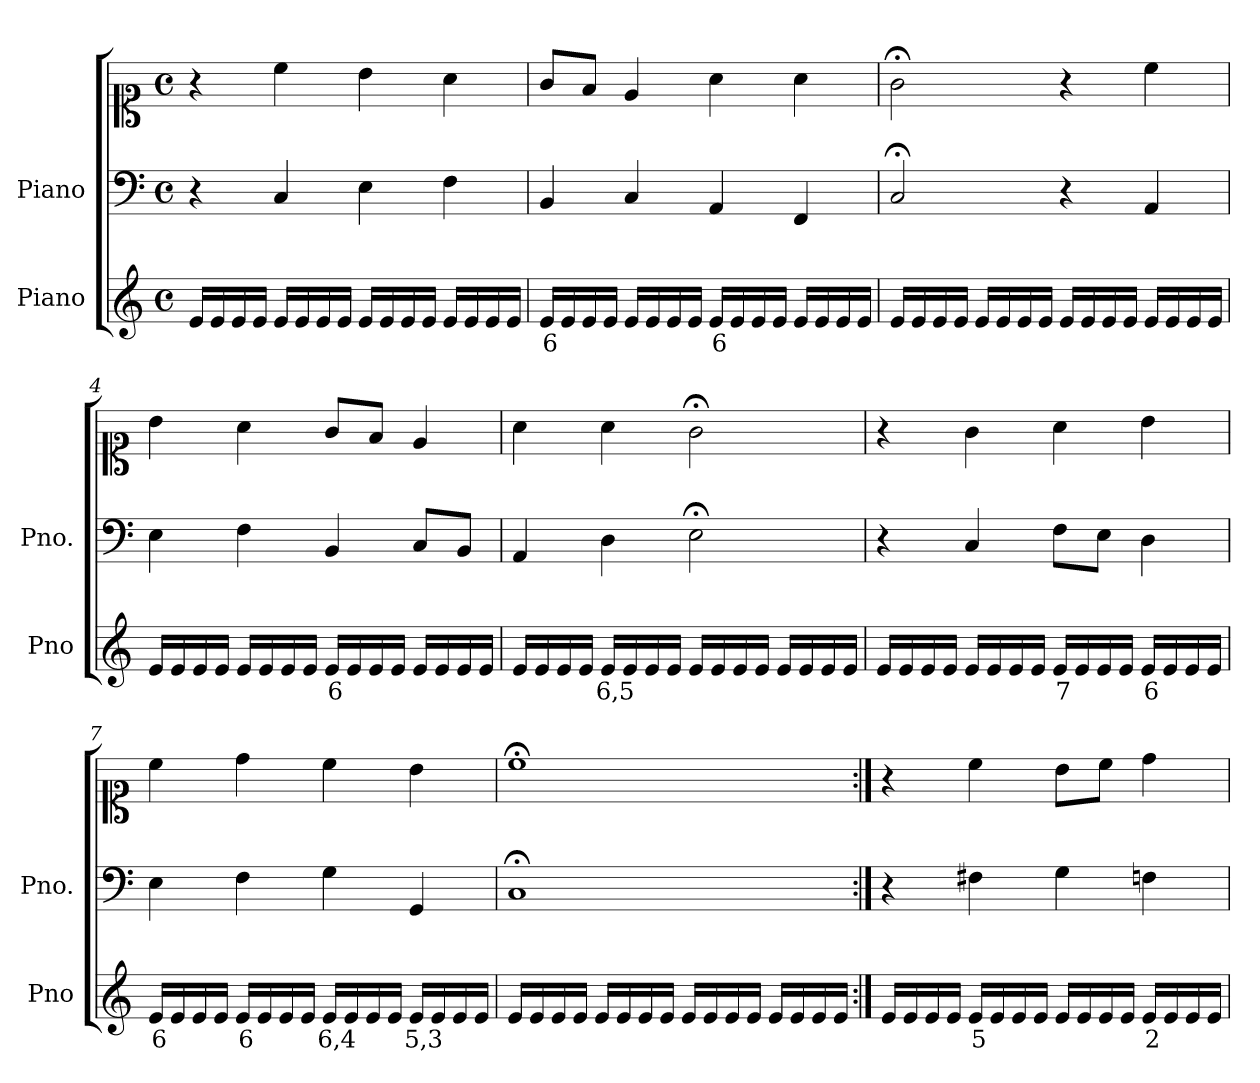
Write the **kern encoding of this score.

**kern	**text	**kern	**kern
*part2	*part2	*part1	*part1
*staff3	*staff3	*staff2	*staff1
*I"Piano	*	*I"Piano	*
*I'Pno	*	*I'Pno.	*
*clefG2	*	*clefF4	*clefC1
*k[]	*	*k[]	*k[]
*M4/4	*	*M4/4	*M4/4
*met(c)	*	*met(c)	*met(c)
=1	=1	=1	=1
16e/LL	.	4r	4r
16e/	.	.	.
16e/	.	.	.
16e/JJ	.	.	.
16e/LL	.	4C/	4cc\
16e/	.	.	.
16e/	.	.	.
16e/JJ	.	.	.
16e/LL	.	4E\	4b\
16e/	.	.	.
16e/	.	.	.
16e/JJ	.	.	.
16e/LL	.	4F\	4a\
16e/	.	.	.
16e/	.	.	.
16e/JJ	.	.	.
=2	=2	=2	=2
!	!LO:LY:b	!	!
16e/LL	6	4BB/	8g/L
16e/	.	.	.
16e/	.	.	8f/J
16e/JJ	.	.	.
16e/LL	.	4C/	4e/
16e/	.	.	.
16e/	.	.	.
16e/JJ	.	.	.
!	!LO:LY:b	!	!
16e/LL	6	4AA/	4a\
16e/	.	.	.
16e/	.	.	.
16e/JJ	.	.	.
16e/LL	.	4FF/	4a\
16e/	.	.	.
16e/	.	.	.
16e/JJ	.	.	.
=3	=3	=3	=3
16e/LL	.	2C;</	2g;<\
16e/	.	.	.
16e/	.	.	.
16e/JJ	.	.	.
16e/LL	.	.	.
16e/	.	.	.
16e/	.	.	.
16e/JJ	.	.	.
16e/LL	.	4r	4r
16e/	.	.	.
16e/	.	.	.
16e/JJ	.	.	.
16e/LL	.	4AA/	4cc\
16e/	.	.	.
16e/	.	.	.
16e/JJ	.	.	.
=4	=4	=4	=4
16e/LL	.	4E\	4b\
16e/	.	.	.
16e/	.	.	.
16e/JJ	.	.	.
16e/LL	.	4F\	4a\
16e/	.	.	.
16e/	.	.	.
16e/JJ	.	.	.
!	!LO:LY:b	!	!
16e/LL	6	4BB/	8g/L
16e/	.	.	.
16e/	.	.	8f/J
16e/JJ	.	.	.
16e/LL	.	8C/L	4e/
16e/	.	.	.
!	!LO:LY:b	!	!
16e/	_	8BB/J	.
16e/JJ	.	.	.
=5	=5	=5	=5
16e/LL	.	4AA/	4a\
16e/	.	.	.
16e/	.	.	.
16e/JJ	.	.	.
!	!LO:LY:b	!	!
16e/LL	6,5	4D\	4a\
16e/	.	.	.
16e/	.	.	.
16e/JJ	.	.	.
16e/LL	.	2E;<\	2g;<\
16e/	.	.	.
16e/	.	.	.
16e/JJ	.	.	.
16e/LL	.	.	.
16e/	.	.	.
16e/	.	.	.
16e/JJ	.	.	.
=6	=6	=6	=6
16e/LL	.	4r	4r
16e/	.	.	.
16e/	.	.	.
16e/JJ	.	.	.
16e/LL	.	4C/	4g\
16e/	.	.	.
16e/	.	.	.
16e/JJ	.	.	.
!	!LO:LY:b	!	!
16e/LL	7	8F\L	4a\
16e/	.	.	.
!	!LO:LY:b	!	!
16e/	_	8E\J	.
16e/JJ	.	.	.
!	!LO:LY:b	!	!
16e/LL	6	4D\	4b\
16e/	.	.	.
16e/	.	.	.
16e/JJ	.	.	.
=7	=7	=7	=7
!	!LO:LY:b	!	!
16e/LL	6	4E\	4cc\
16e/	.	.	.
16e/	.	.	.
16e/JJ	.	.	.
!	!LO:LY:b	!	!
16e/LL	6	4F\	4dd\
16e/	.	.	.
16e/	.	.	.
16e/JJ	.	.	.
!	!LO:LY:b	!	!
16e/LL	6,4	4G\	4cc\
16e/	.	.	.
16e/	.	.	.
16e/JJ	.	.	.
!	!LO:LY:b	!	!
16e/LL	5,3	4GG/	4b\
16e/	.	.	.
16e/	.	.	.
16e/JJ	.	.	.
=8	=8	=8	=8
16e/LL	.	1C;<	1cc;<
16e/	.	.	.
16e/	.	.	.
16e/JJ	.	.	.
16e/LL	.	.	.
16e/	.	.	.
16e/	.	.	.
16e/JJ	.	.	.
16e/LL	.	.	.
16e/	.	.	.
16e/	.	.	.
16e/JJ	.	.	.
16e/LL	.	.	.
16e/	.	.	.
16e/	.	.	.
16e/JJ	.	.	.
=9:|!	=9:|!	=9:|!	=9:|!
16e/LL	.	4r	4r
16e/	.	.	.
16e/	.	.	.
16e/JJ	.	.	.
!	!LO:LY:b	!	!
16e/LL	5	4F#X\	4cc\
16e/	.	.	.
16e/	.	.	.
16e/JJ	.	.	.
16e/LL	.	4G\	8b\L
16e/	.	.	.
16e/	.	.	8cc\J
16e/JJ	.	.	.
!	!LO:LY:b	!	!
16e/LL	2	4Fn\	4dd\
16e/	.	.	.
16e/	.	.	.
16e/JJ	.	.	.
=	=	=	=
*-	*-	*-	*-
